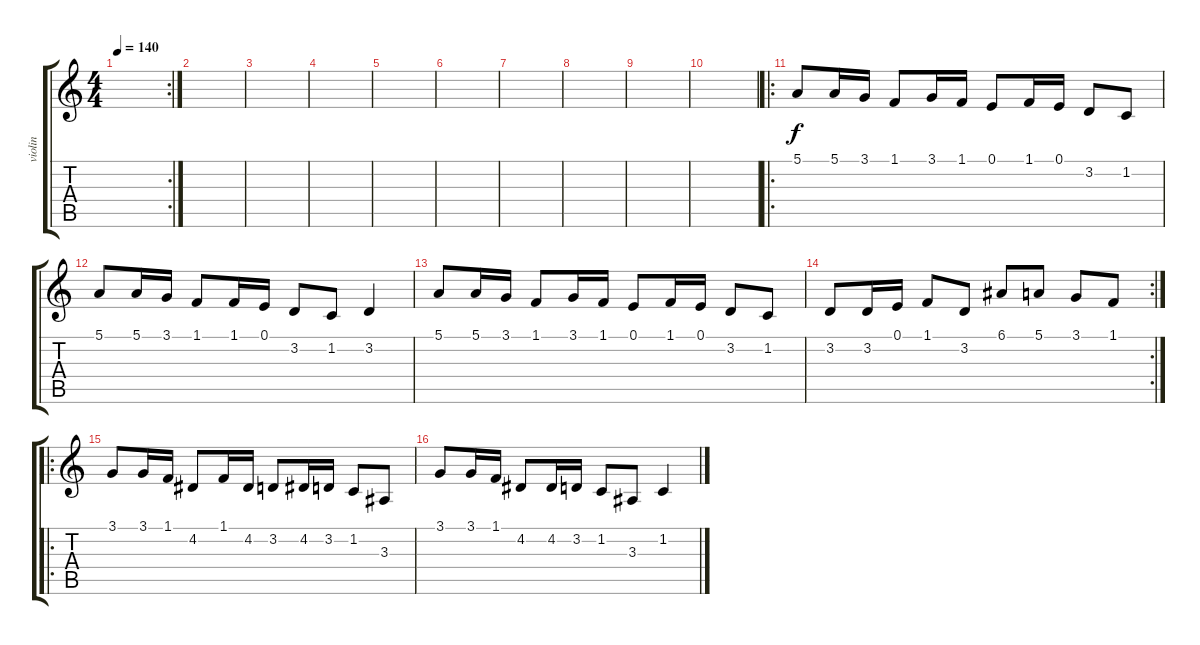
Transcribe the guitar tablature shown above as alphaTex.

\track ("violin" "violin") {instrument violin}
\staff {score tabs}
\tuning (E4 B3 G3 D3 A2 E2) {hide}
\rc 2
\ts (4 4)
\tempo 140
\clef g2
\ks c
|
|
|
|
|
|
|
|
|
|
\ro
5.1.8 5.1.16 3.1.16 1.1.8 3.1.16 1.1.16 0.1.8 1.1.16 0.1.16 3.2.8 1.2.8 |
5.1.8 5.1.16 3.1.16 1.1.8 1.1.16 0.1.16 3.2.8 1.2.8 3.2.4 |
5.1.8 5.1.16 3.1.16 1.1.8 3.1.16 1.1.16 0.1.8 1.1.16 0.1.16 3.2.8 1.2.8 |
\rc 2
3.2.8 3.2.16 0.1.16 1.1.8 3.2.8 6.1.8 5.1.8 3.1.8 1.1.8 |
\ro
3.1.8 3.1.16 1.1.16 4.2.8 1.1.16 4.2.16 3.2.8 4.2.16 3.2.16 1.2.8 3.3.8 |
3.1.8 3.1.16 1.1.16 4.2.8 4.2.16 3.2.16 1.2.8 3.3.8 1.2.4
